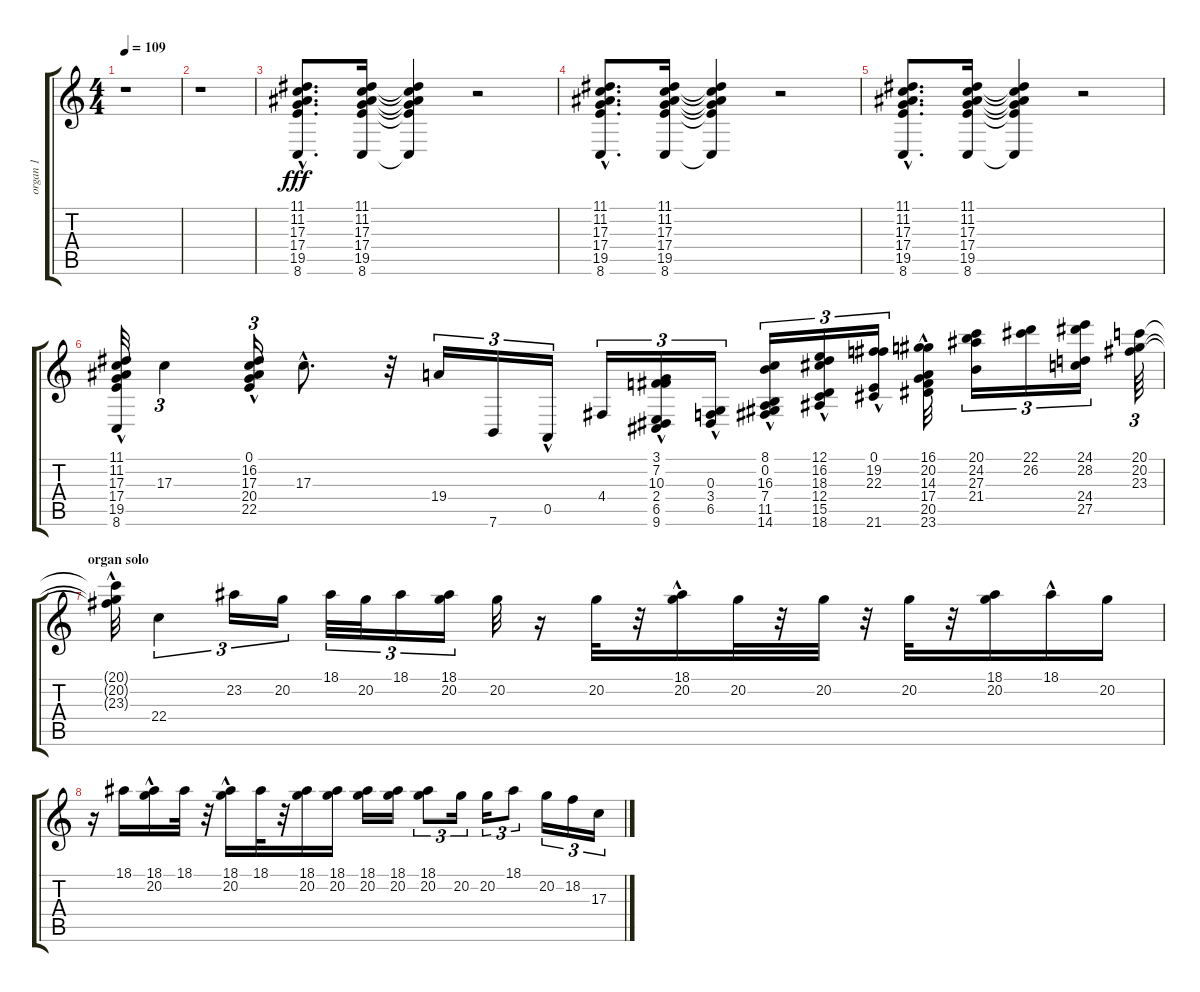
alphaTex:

\track ("organ 1" "organ 1") {instrument rockorgan}
\staff {score tabs}
\tuning (E4 B3 G3 D3 A2 E2) {hide}
\ts (4 4)
\tempo 109
\clef g2
\ks c
r.1{dy fff} |
r.1 |
(11.1{hac} 11.2{hac} 17.3{hac} 17.4{hac} 19.5{hac} 8.6{hac}).8{d} (11.1 11.2 17.3 17.4 19.5 8.6).16 (11.1{t} 11.2{t} 17.3{t} 17.4{t} 19.5{t} 8.6{t}).4 r.2 |
(11.1{hac} 11.2{hac} 17.3{hac} 17.4{hac} 19.5{hac} 8.6{hac}).8{d} (11.1 11.2 17.3 17.4 19.5 8.6).16 (11.1{t} 11.2{t} 17.3{t} 17.4{t} 19.5{t} 8.6{t}).4 r.2 |
(11.1{hac} 11.2{hac} 17.3{hac} 17.4{hac} 19.5{hac} 8.6{hac}).8{d} (11.1 11.2 17.3 17.4 19.5 8.6).16 (11.1{t} 11.2{t} 17.3{t} 17.4{t} 19.5{t} 8.6{t}).4 r.2 |
(11.1{hac} 11.2{hac} 17.3 17.4{hac} 19.5{hac} 8.6).32 17.3.4{tu (3 2)} (0.1{hac} 16.2{hac} 17.3 20.4{hac} 22.5{hac}).16{tu (3 2)} 17.3{hac}.8{d} r.32 19.4.16{tu (3 2)} 7.6.16{tu (3 2)} 0.5{hac}.16{tu (3 2)} 4.4.16{tu (3 2)} (3.1 7.2{hac} 10.3 2.4 6.5 9.6).16{tu (3 2)} (0.3{hac} 3.4{hac} 6.5).16{tu (3 2)} (8.1{hac} 0.2{hac} 16.3{hac} 7.4{hac} 11.5 14.6).16{tu (3 2)} (12.1 16.2 18.3{hac} 12.4{hac} 15.5{hac} 18.6).16{tu (3 2)} (0.1{hac} 19.2 22.3 21.6).16{tu (3 2)} (16.1 20.2 14.3{hac} 17.4{hac} 20.5{hac} 23.6).32 (20.1 24.2 27.3 21.4).16{tu (3 2)} (22.1 26.2).16{tu (3 2)} (24.1 28.2 24.4 27.5).16{tu (3 2)} (20.1 20.2 23.3).64{tu (3 2)} |
\section ("" "organ solo")
(20.1{hac t} 20.2{hac t} 23.3{t}).32 22.4.4{tu (3 2)} 23.2.16{tu (3 2)} 20.2.16{tu (3 2)} 18.1.32{tu (3 2)} 20.2.32{tu (3 2)} 18.1.16{tu (3 2)} (18.1 20.2).16{tu (3 2)} 20.2.32 r.16 20.2.32 r.32 (18.1{hac} 20.2).16 20.2.32 r.32 20.2.32 r.32 20.2.32 r.32 (18.1 20.2).16 18.1{hac}.16 20.2.16 |
r.16 18.1.16 (18.1 20.2{hac}).16 18.1.32 r.32 (18.1 20.2{hac}).16 18.1.32 r.32 (18.1 20.2).16 (18.1 20.2).16 (18.1 20.2).16 (18.1 20.2).16 (18.1 20.2).8{tu (3 2)} 20.2.16{tu (3 2)} 20.2.16{tu (3 2)} 18.1.8{tu (3 2)} 20.2.16{tu (3 2)} 18.2.16{tu (3 2)} 17.3.16{tu (3 2)}
